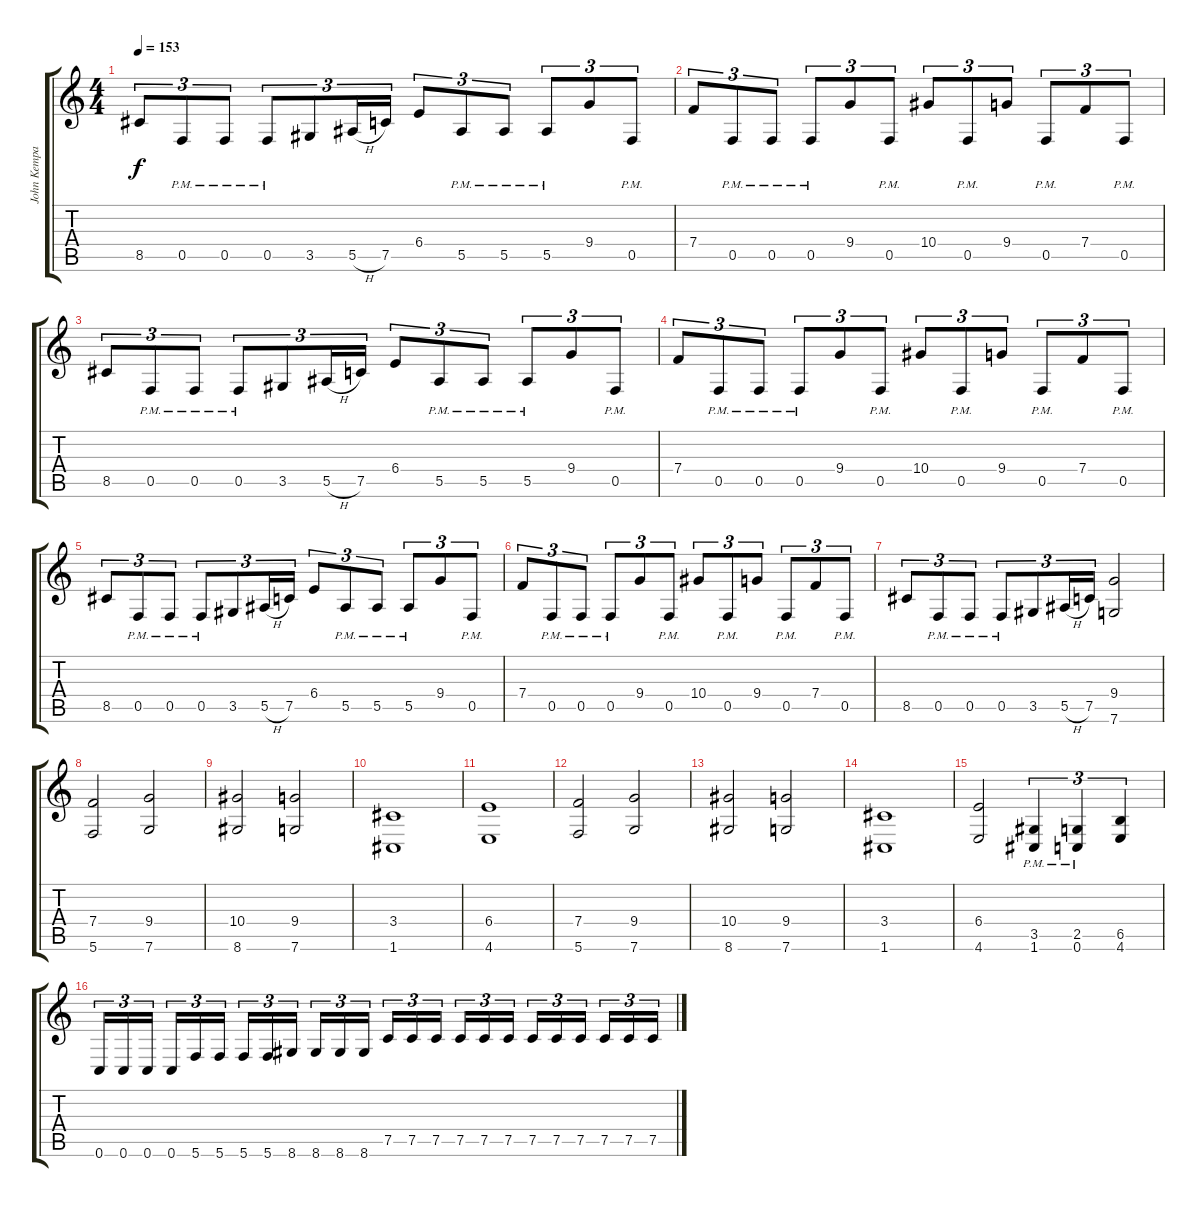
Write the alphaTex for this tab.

\track ("John Kempainen (Guitar)" "John Kempa") {instrument distortionguitar}
\staff {score tabs}
\tuning (C4 G3 Eb3 Bb2 F2 C2) {hide}
\ts (4 4)
\tempo 153
\clef g2
\ks c
8.5.8{tu (3 2) dy f} 0.5{pm}.8{tu (3 2)} 0.5{pm}.8{tu (3 2)} 0.5{pm}.8{tu (3 2)} 3.5.8{tu (3 2)} 5.5{h}.16{tu (3 2)} 7.5.16{tu (3 2)} 6.4.8{tu (3 2)} 5.5{pm}.8{tu (3 2)} 5.5{pm}.8{tu (3 2)} 5.5{pm}.8{tu (3 2)} 9.4.8{tu (3 2)} 0.5{pm}.8{tu (3 2)} |
7.4.8{tu (3 2)} 0.5{pm}.8{tu (3 2)} 0.5{pm}.8{tu (3 2)} 0.5{pm}.8{tu (3 2)} 9.4.8{tu (3 2)} 0.5{pm}.8{tu (3 2)} 10.4.8{tu (3 2)} 0.5{pm}.8{tu (3 2)} 9.4.8{tu (3 2)} 0.5{pm}.8{tu (3 2)} 7.4.8{tu (3 2)} 0.5{pm}.8{tu (3 2)} |
8.5.8{tu (3 2)} 0.5{pm}.8{tu (3 2)} 0.5{pm}.8{tu (3 2)} 0.5{pm}.8{tu (3 2)} 3.5.8{tu (3 2)} 5.5{h}.16{tu (3 2)} 7.5.16{tu (3 2)} 6.4.8{tu (3 2)} 5.5{pm}.8{tu (3 2)} 5.5{pm}.8{tu (3 2)} 5.5{pm}.8{tu (3 2)} 9.4.8{tu (3 2)} 0.5{pm}.8{tu (3 2)} |
7.4.8{tu (3 2)} 0.5{pm}.8{tu (3 2)} 0.5{pm}.8{tu (3 2)} 0.5{pm}.8{tu (3 2)} 9.4.8{tu (3 2)} 0.5{pm}.8{tu (3 2)} 10.4.8{tu (3 2)} 0.5{pm}.8{tu (3 2)} 9.4.8{tu (3 2)} 0.5{pm}.8{tu (3 2)} 7.4.8{tu (3 2)} 0.5{pm}.8{tu (3 2)} |
8.5.8{tu (3 2)} 0.5{pm}.8{tu (3 2)} 0.5{pm}.8{tu (3 2)} 0.5{pm}.8{tu (3 2)} 3.5.8{tu (3 2)} 5.5{h}.16{tu (3 2)} 7.5.16{tu (3 2)} 6.4.8{tu (3 2)} 5.5{pm}.8{tu (3 2)} 5.5{pm}.8{tu (3 2)} 5.5{pm}.8{tu (3 2)} 9.4.8{tu (3 2)} 0.5{pm}.8{tu (3 2)} |
7.4.8{tu (3 2)} 0.5{pm}.8{tu (3 2)} 0.5{pm}.8{tu (3 2)} 0.5{pm}.8{tu (3 2)} 9.4.8{tu (3 2)} 0.5{pm}.8{tu (3 2)} 10.4.8{tu (3 2)} 0.5{pm}.8{tu (3 2)} 9.4.8{tu (3 2)} 0.5{pm}.8{tu (3 2)} 7.4.8{tu (3 2)} 0.5{pm}.8{tu (3 2)} |
8.5.8{tu (3 2)} 0.5{pm}.8{tu (3 2)} 0.5{pm}.8{tu (3 2)} 0.5{pm}.8{tu (3 2)} 3.5.8{tu (3 2)} 5.5{h}.16{tu (3 2)} 7.5.16{tu (3 2)} (9.4 7.6).2 |
(7.4 5.6).2 (9.4 7.6).2 |
(10.4 8.6).2 (9.4 7.6).2 |
(3.4 1.6).1 |
(6.4 4.6).1 |
(7.4 5.6).2 (9.4 7.6).2 |
(10.4 8.6).2 (9.4 7.6).2 |
(3.4 1.6).1 |
(6.4 4.6).2 (3.5{pm} 1.6{pm}).4{tu (3 2)} (2.5{pm} 0.6{pm}).4{tu (3 2)} (6.5 4.6).4{tu (3 2)} |
0.6.16{tu (3 2)} 0.6.16{tu (3 2)} 0.6.16{tu (3 2)} 0.6.16{tu (3 2)} 5.6.16{tu (3 2)} 5.6.16{tu (3 2)} 5.6.16{tu (3 2)} 5.6.16{tu (3 2)} 8.6.16{tu (3 2)} 8.6.16{tu (3 2)} 8.6.16{tu (3 2)} 8.6.16{tu (3 2)} 7.5.16{tu (3 2)} 7.5.16{tu (3 2)} 7.5.16{tu (3 2)} 7.5.16{tu (3 2)} 7.5.16{tu (3 2)} 7.5.16{tu (3 2)} 7.5.16{tu (3 2)} 7.5.16{tu (3 2)} 7.5.16{tu (3 2)} 7.5.16{tu (3 2)} 7.5.16{tu (3 2)} 7.5.16{tu (3 2)}
